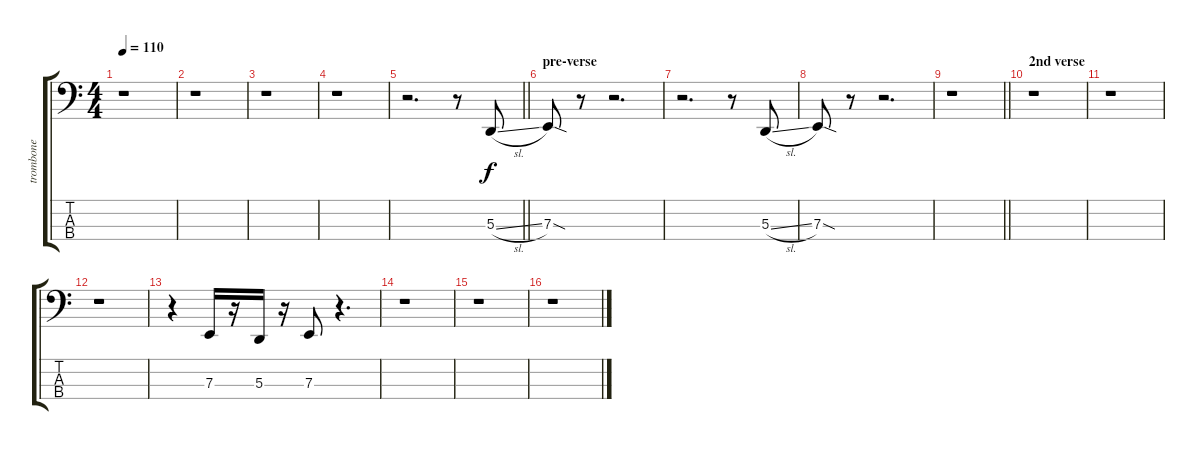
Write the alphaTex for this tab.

\track ("trombone" "trombone") {instrument trombone}
\staff {score tabs}
\tuning (G2 D2 A1 E1) {hide}
\ts (4 4)
\tempo 110
\clef f4
\ks aminor
r.1{dy f} |
r.1 |
r.1 |
r.1 |
\barLineRight lightlight
r.2{d} r.8 5.3{sl}.8 |
\section ("" "pre-verse")
7.3{sod}.8 r.8 r.2{d} |
r.2{d} r.8 5.3{sl}.8 |
7.3{sod}.8 r.8 r.2{d} |
\barLineRight lightlight
r.1 |
\section ("" "2nd verse")
r.1 |
r.1 |
r.1 |
r.4 7.3.16 r.16 5.3.16 r.16 7.3.8 r.4{d} |
r.1 |
r.1 |
r.1
